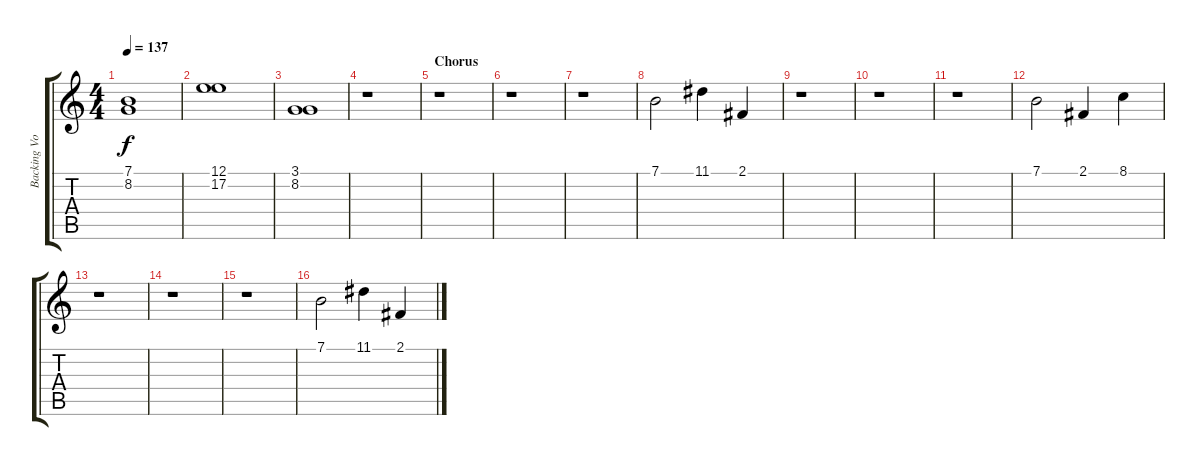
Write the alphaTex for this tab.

\track ("Backing Vocals" "Backing Vo") {instrument choiraahs}
\staff {score tabs}
\tuning (E4 B3 G3 D3 A2 E2) {hide}
\ts (4 4)
\tempo 137
\clef g2
\ks c
(7.1 8.2).1{dy f} |
(12.1 17.2).1 |
(3.1 8.2).1 |
r.1 |
\section ("" "Chorus")
r.1 |
r.1 |
r.1 |
7.1.2 11.1.4 2.1.4 |
r.1 |
r.1 |
r.1 |
7.1.2 2.1.4 8.1.4 |
r.1 |
r.1 |
r.1 |
7.1.2 11.1.4 2.1.4
